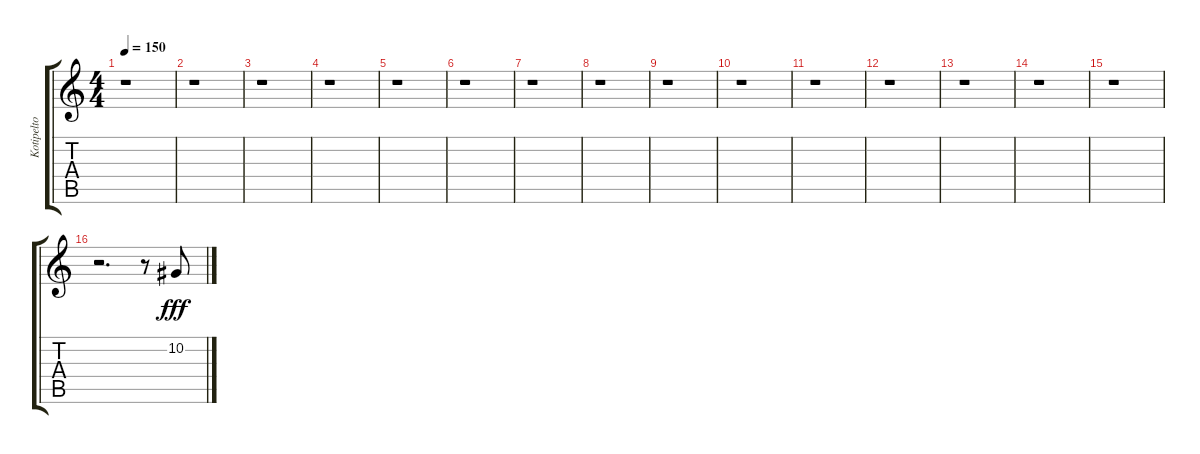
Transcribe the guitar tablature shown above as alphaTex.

\track ("Kotipelto" "Kotipelto") {instrument flute}
\staff {score tabs}
\tuning (Eb4 Bb3 Gb3 Db3 Ab2 Eb2) {hide}
\ts (4 4)
\tempo 150
\clef g2
\ks c
r.1{dy fff} |
r.1 |
r.1 |
r.1 |
r.1 |
r.1 |
r.1 |
r.1 |
r.1 |
r.1 |
r.1 |
r.1 |
r.1 |
r.1 |
r.1 |
r.2{d} r.8 10.2.8
